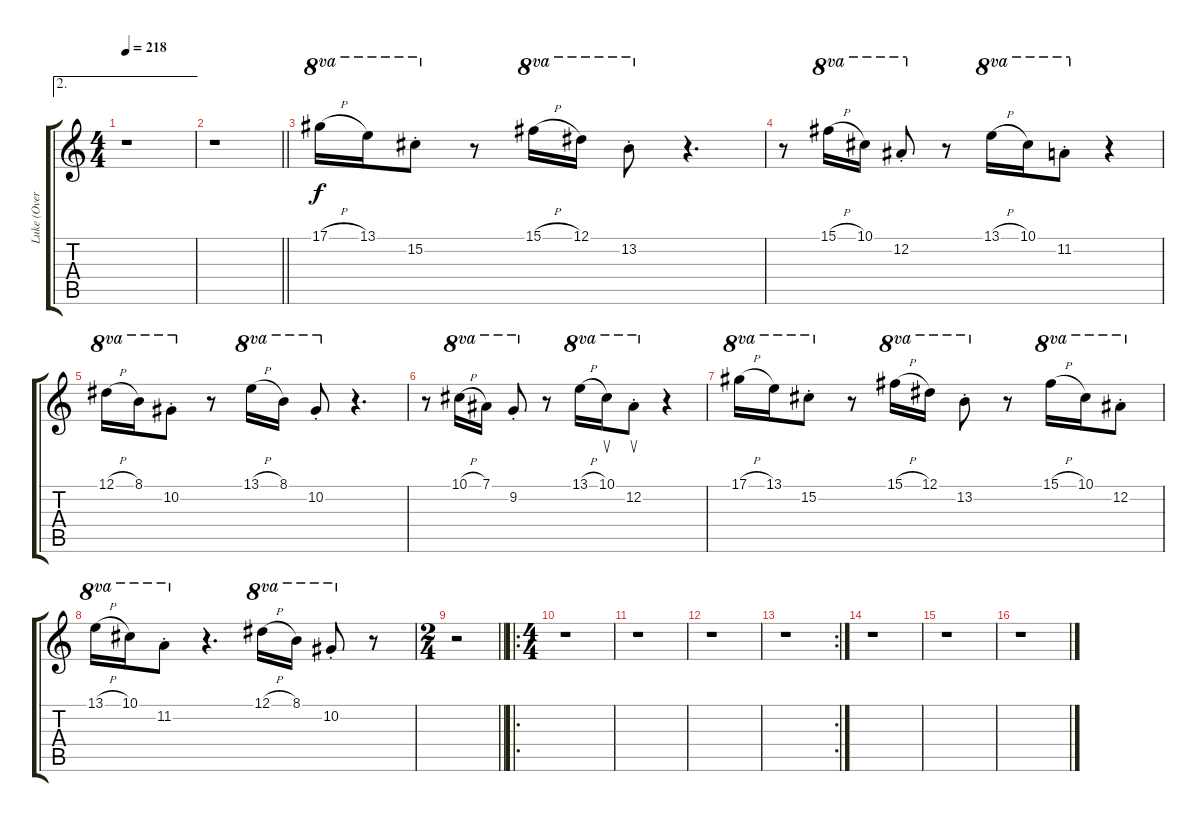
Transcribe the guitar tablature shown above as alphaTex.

\track ("Luke (Overdubs)" "Luke (Over") {instrument overdrivenguitar}
\staff {score tabs}
\tuning (Eb4 Bb3 Gb3 Db3 Ab2 Eb2) {hide}
\ae 2
\ts (4 4)
\tempo 218
\clef g2
\ks c
r.1{dy f} |
\barLineRight lightlight
r.1 |
17.1{h}.16{ot 8va} 13.1.16{ot 8va} 15.2{st}.8{ot 8va} r.8 15.1{h}.16{ot 8va} 12.1.16{ot 8va} 13.2{st}.8{ot 8va} r.4{d} |
r.8 15.1{h}.16{ot 8va} 10.1.16{ot 8va} 12.2{st}.8{ot 8va} r.8 13.1{h}.16{ot 8va} 10.1.16{ot 8va} 11.2{st}.8{ot 8va} r.4 |
12.1{h}.16{ot 8va} 8.1.16{ot 8va} 10.2{st}.8{ot 8va} r.8 13.1{h}.16{ot 8va} 8.1.16{ot 8va} 10.2{st}.8{ot 8va} r.4{d} |
r.8 10.1{h}.16{ot 8va} 7.1.16{ot 8va} 9.2{st}.8{ot 8va} r.8 13.1{h}.16{ot 8va} 10.1.16{su ot 8va} 12.2{st}.8{su ot 8va} r.4 |
17.1{h}.16{ot 8va} 13.1.16{ot 8va} 15.2{st}.8{ot 8va} r.8 15.1{h}.16{ot 8va} 12.1.16{ot 8va} 13.2{st}.8{ot 8va} r.8 15.1{h}.16{ot 8va} 10.1.16{ot 8va} 12.2{st}.8{ot 8va} |
13.1{h}.16{ot 8va} 10.1.16{ot 8va} 11.2{st}.8{ot 8va} r.4{d} 12.1{h}.16{ot 8va} 8.1.16{ot 8va} 10.2{st}.8{ot 8va} r.8 |
\ts (2 4)
\barLineRight lightlight
r.2 |
\ro
\ts (4 4)
r.1 |
r.1 |
r.1 |
\rc 2
r.1 |
r.1 |
r.1 |
r.1
